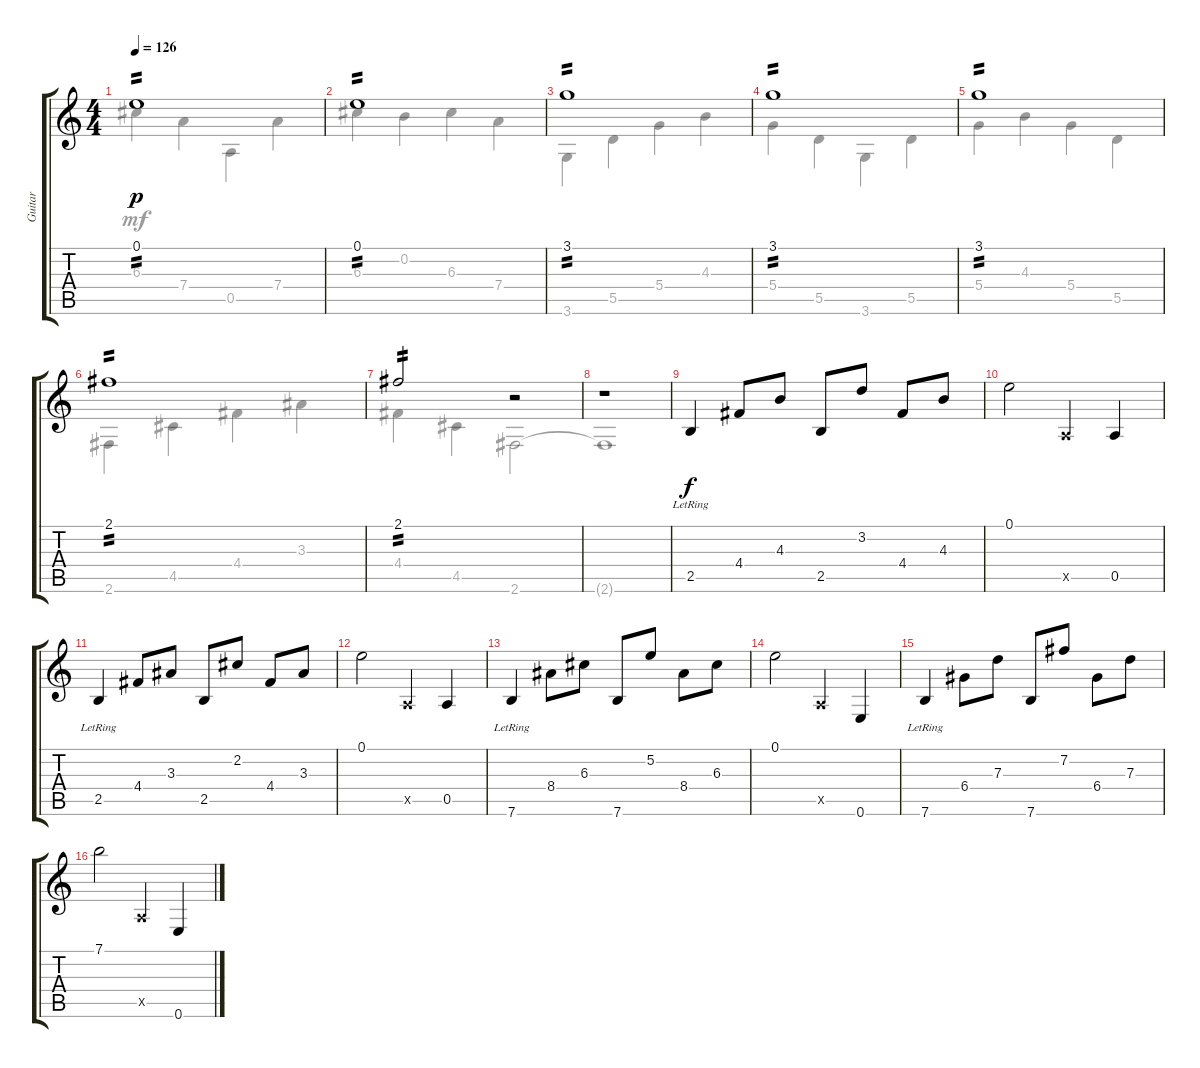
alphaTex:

\track ("Guitar" "Guitar") {instrument acousticguitarsteel}
\staff {score tabs}
\tuning (E4 B3 G3 D3 A2 E2) {hide}
\voice
\ts (4 4)
\tempo 126
\clef g2
\ks c
0.1.1{tp 2 dy p} |
0.1.1{tp 2} |
3.1.1{tp 2} |
3.1.1{tp 2} |
3.1.1{tp 2} |
2.1.1{tp 2} |
2.1.2{tp 2} r.2 |
r.1 |
2.5{lr}.4{dy f} 4.4.8 4.3.8 2.5.8 3.2.8 4.4.8 4.3.8 |
0.1.2 0.5{x}.4 0.5.4 |
2.5{lr}.4 4.4.8 3.3.8 2.5.8 2.2.8 4.4.8 3.3.8 |
0.1.2 0.5{x}.4 0.5.4 |
7.6{lr}.4 8.4.8 6.3.8 7.6.8 5.2.8 8.4.8 6.3.8 |
0.1.2 0.5{x}.4 0.6.4 |
7.6{lr}.4 6.4.8 7.3.8 7.6.8 7.2.8 6.4.8 7.3.8 |
7.1.2 0.5{x}.4 0.6.4
\voice
\clef g2
\ottava regular
\simile none
\ks c
6.3.4{dy mf} 7.4.4 0.5.4 7.4.4 |
6.3.4 0.2.4 6.3.4 7.4.4 |
3.6.4 5.5.4 5.4.4 4.3.4 |
5.4.4 5.5.4 3.6.4 5.5.4 |
5.4.4 4.3.4 5.4.4 5.5.4 |
2.6.4 4.5.4 4.4.4 3.3.4 |
4.4.4 4.5.4 2.6.2 |
2.6{t}.1 |
|
|
|
|
|
|
|
